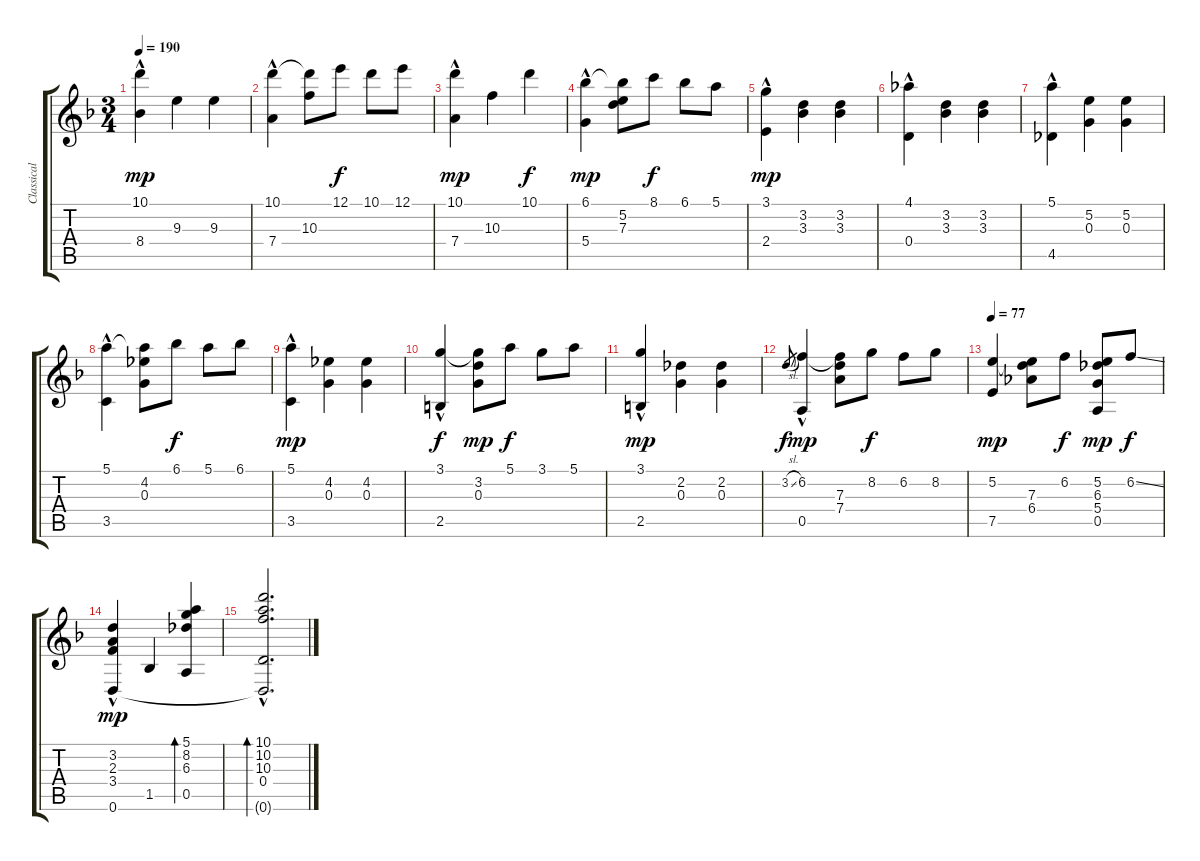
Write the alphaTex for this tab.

\track ("Classical guitar" "Classical ") {instrument acousticguitarnylon}
\staff {score tabs}
\tuning (E4 B3 G3 D3 A2 D2) {hide}
\ts (3 4)
\tempo 190
\clef g2
\ks dminor
(10.1{hac} 8.4{hac}).4{dy mp} 9.3.4 9.3.4 |
(10.1 7.4{hac}).4 (10.1{t} 10.3).8 12.1.8{dy f} 10.1.8 12.1.8 |
(10.1 7.4{hac}).4{dy mp} 10.3.4 10.1.4{dy f} |
(6.1 5.4{hac}).4{dy mp} (6.1{t} 5.2 7.3).8 8.1.8{dy f} 6.1.8 5.1.8 |
(3.1{hac} 2.4{hac}).4{dy mp} (3.2 3.3).4 (3.2 3.3).4 |
(4.1{hac} 0.4{hac}).4 (3.2 3.3).4 (3.2 3.3).4 |
(5.1{hac} 4.5{hac}).4 (5.2 0.3).4 (5.2 0.3).4 |
(5.1 3.5{hac}).4 (5.1{t} 4.2 0.3).8 6.1.8{dy f} 5.1.8 6.1.8 |
(5.1 3.5{hac}).4{dy mp} (4.2 0.3).4 (4.2 0.3).4 |
(3.1 2.5{hac}).4{dy f} (3.1{t} 3.2 0.3).8{dy mp} 5.1.8{dy f} 3.1.8 5.1.8 |
(3.1{hac} 2.5{hac}).4{dy mp} (2.2 0.3).4 (2.2 0.3).4 |
3.2{sl}.8{gr dy f} (6.2 0.5{hac}).4{dy mp} (6.2{t} 7.3 7.4).8 8.2.8{dy f} 6.2.8 8.2.8 |
\tempo 77
(5.2 7.5).4{dy mp} (5.2{t} 7.3 6.4).8 6.2.8{dy f} (5.2 6.3 5.4 0.5).8{dy mp} 6.2{ss}.8{dy f} |
(3.2{hac} 2.3{hac} 3.4{hac} 0.6{hac}).4{dy mp} 1.5.4 (5.1 8.2 6.3 0.5).4{bd 480} |
(10.1{hac} 10.2{hac} 10.3{hac} 0.4{hac} 0.6{hac t}).2{d bd 240}
